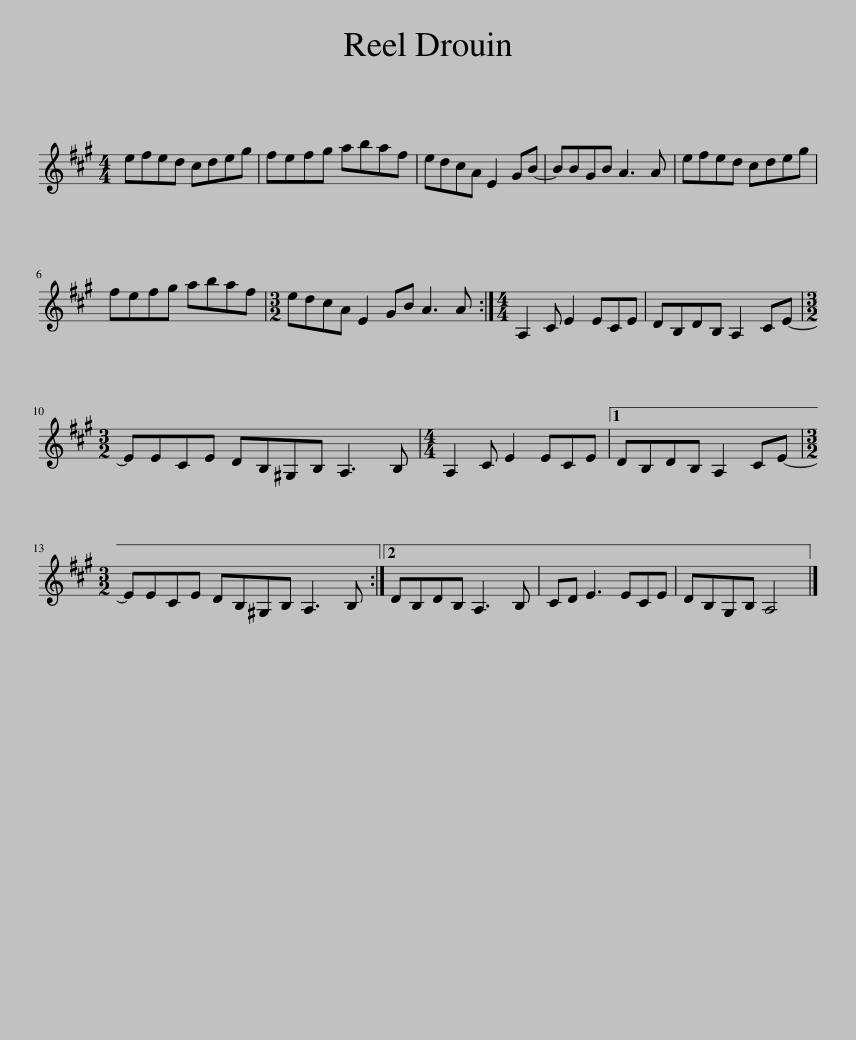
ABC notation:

X:1
L:1/8
M:4/4
I:linebreak $
K:A
V:1 treble
V:1
 efed cdeg | fefg abaf | edcA E2 GB- | BBGB A3 A | efed cdeg |$ %5
 fefg abaf |[M:3/2] edcA E2 GB A3 A :|[M:4/4] A,2 C E2 ECE | DB,DB, A,2 CE- |$[M:3/2] EECE DB,^G,B, A,3 B, | %10
[M:4/4] A,2 C E2 ECE |1 DB,DB, A,2 CE- |$[M:3/2] EECE DB,^G,B, A,3 B, :|2 DB,DB, A,3 B, | CD E3 ECE | %15
 DB,G,B, A,4 |] %16
